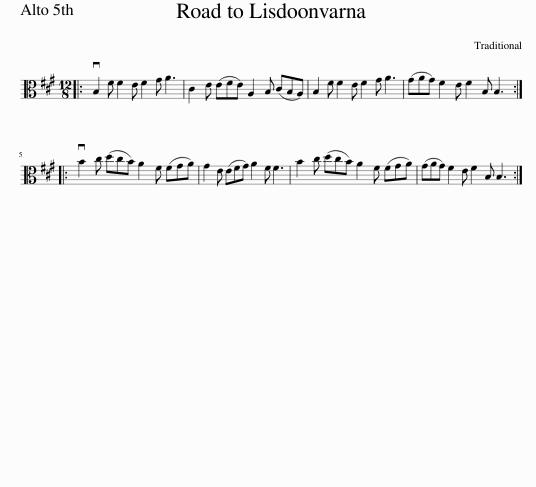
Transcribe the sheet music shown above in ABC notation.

X:1
L:1/8
M:12/8
I:linebreak $
K:A
V:1 alto
V:1
|: vB,2 F F2 E F2 G A3 | C2 E (EFE) A,2 B, (CB,A,) | B,2 F F2 E F2 G A3 | (GAG) F2 E F2 B, B,3 ::$ vB2 c (dcB) A2 F (FGA) | %5
 G2 E (EFG) A2 F F3 | B2 c (dcB) A2 F (FGA) | (GAG) F2 E F2 B, B,3 :| %8
